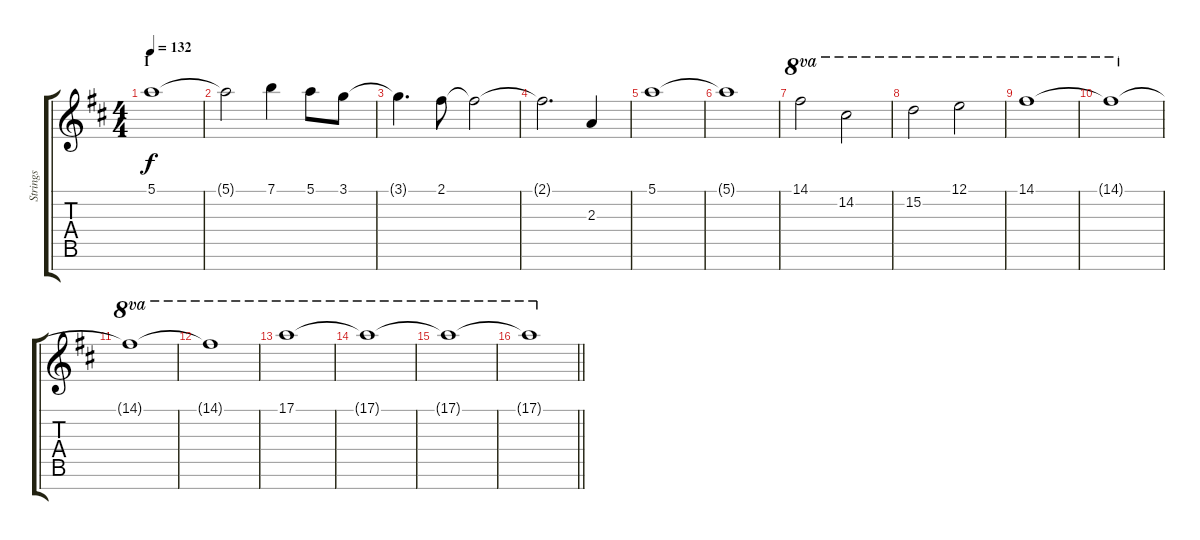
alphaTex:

\track ("Strings" "Strings") {instrument stringensemble1}
\staff {score tabs}
\tuning (E5 B4 G4 D4 A3 E3 B2) {hide}
\ts (4 4)
\section ("" "I")
\tempo 132
\clef g2
\ks d
5.1.1{dy f} |
5.1{t}.2 7.1.4 5.1.8 3.1.8 |
3.1{t}.4{d} 2.1.8 2.1{t}.2 |
2.1{t}.2{d} 2.3.4 |
5.1.1 |
5.1{t}.1 |
14.1.2{ot 8va} 14.2.2{ot 8va} |
15.2.2{ot 8va} 12.1.2{ot 8va} |
14.1.1{ot 8va} |
14.1{t}.1{ot 8va} |
14.1{t}.1{ot 8va} |
14.1{t}.1{ot 8va} |
17.1.1{ot 8va} |
17.1{t}.1{ot 8va} |
17.1{t}.1{ot 8va} |
\barLineRight lightlight
17.1{t}.1{ot 8va}
